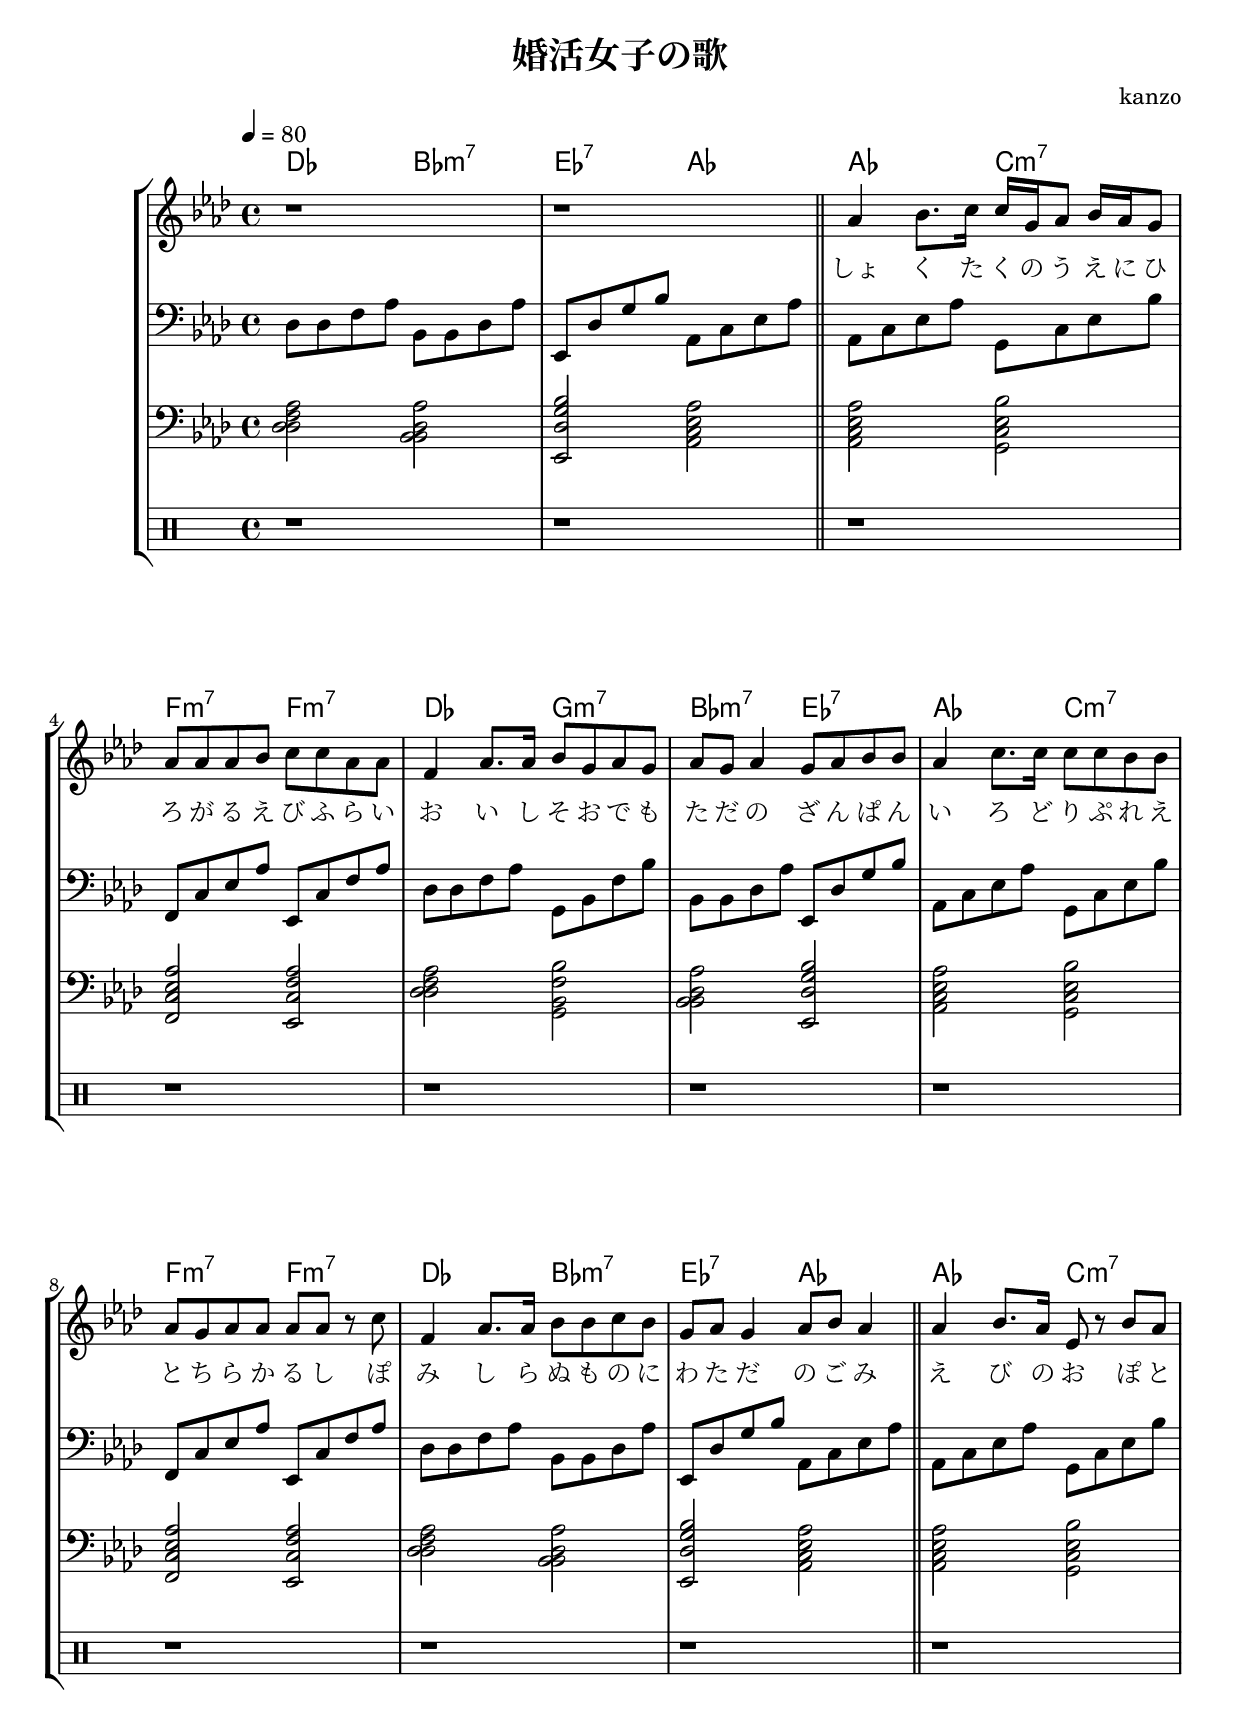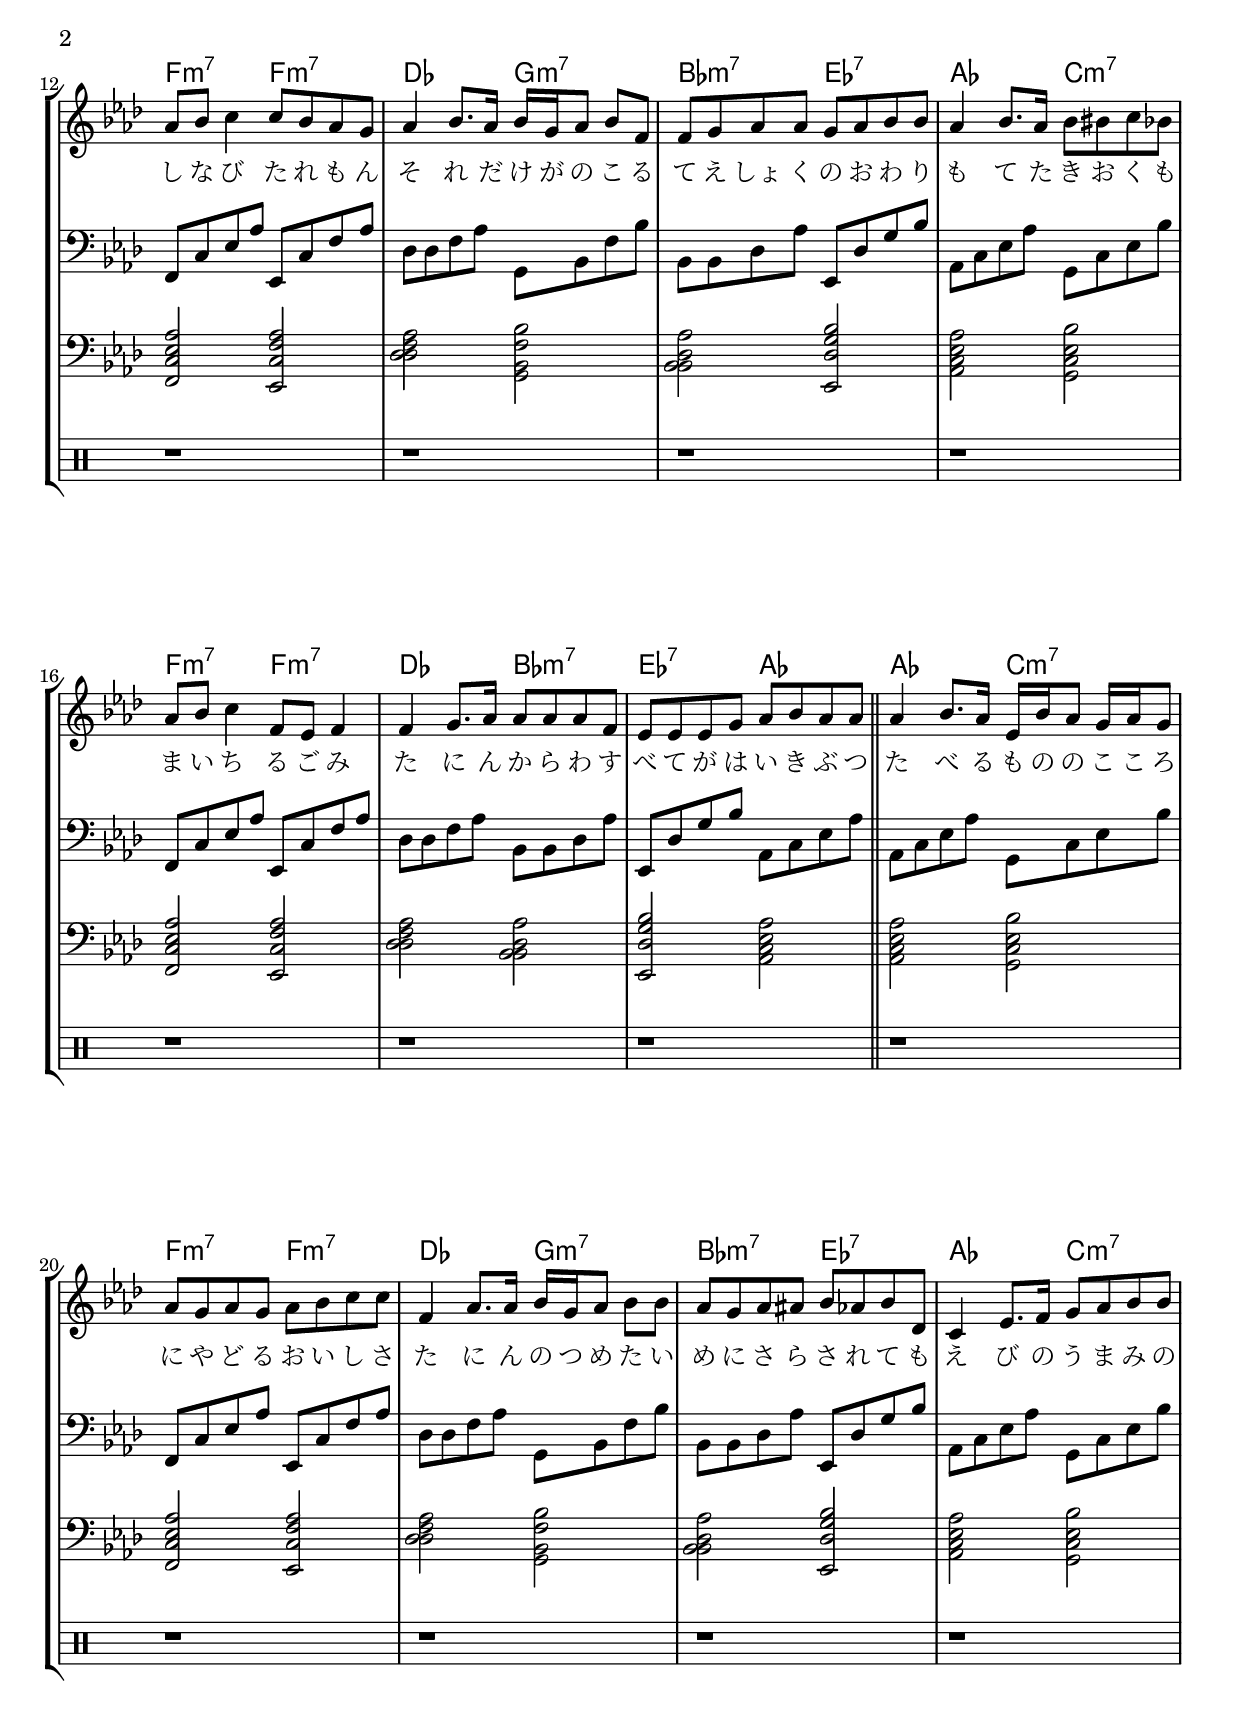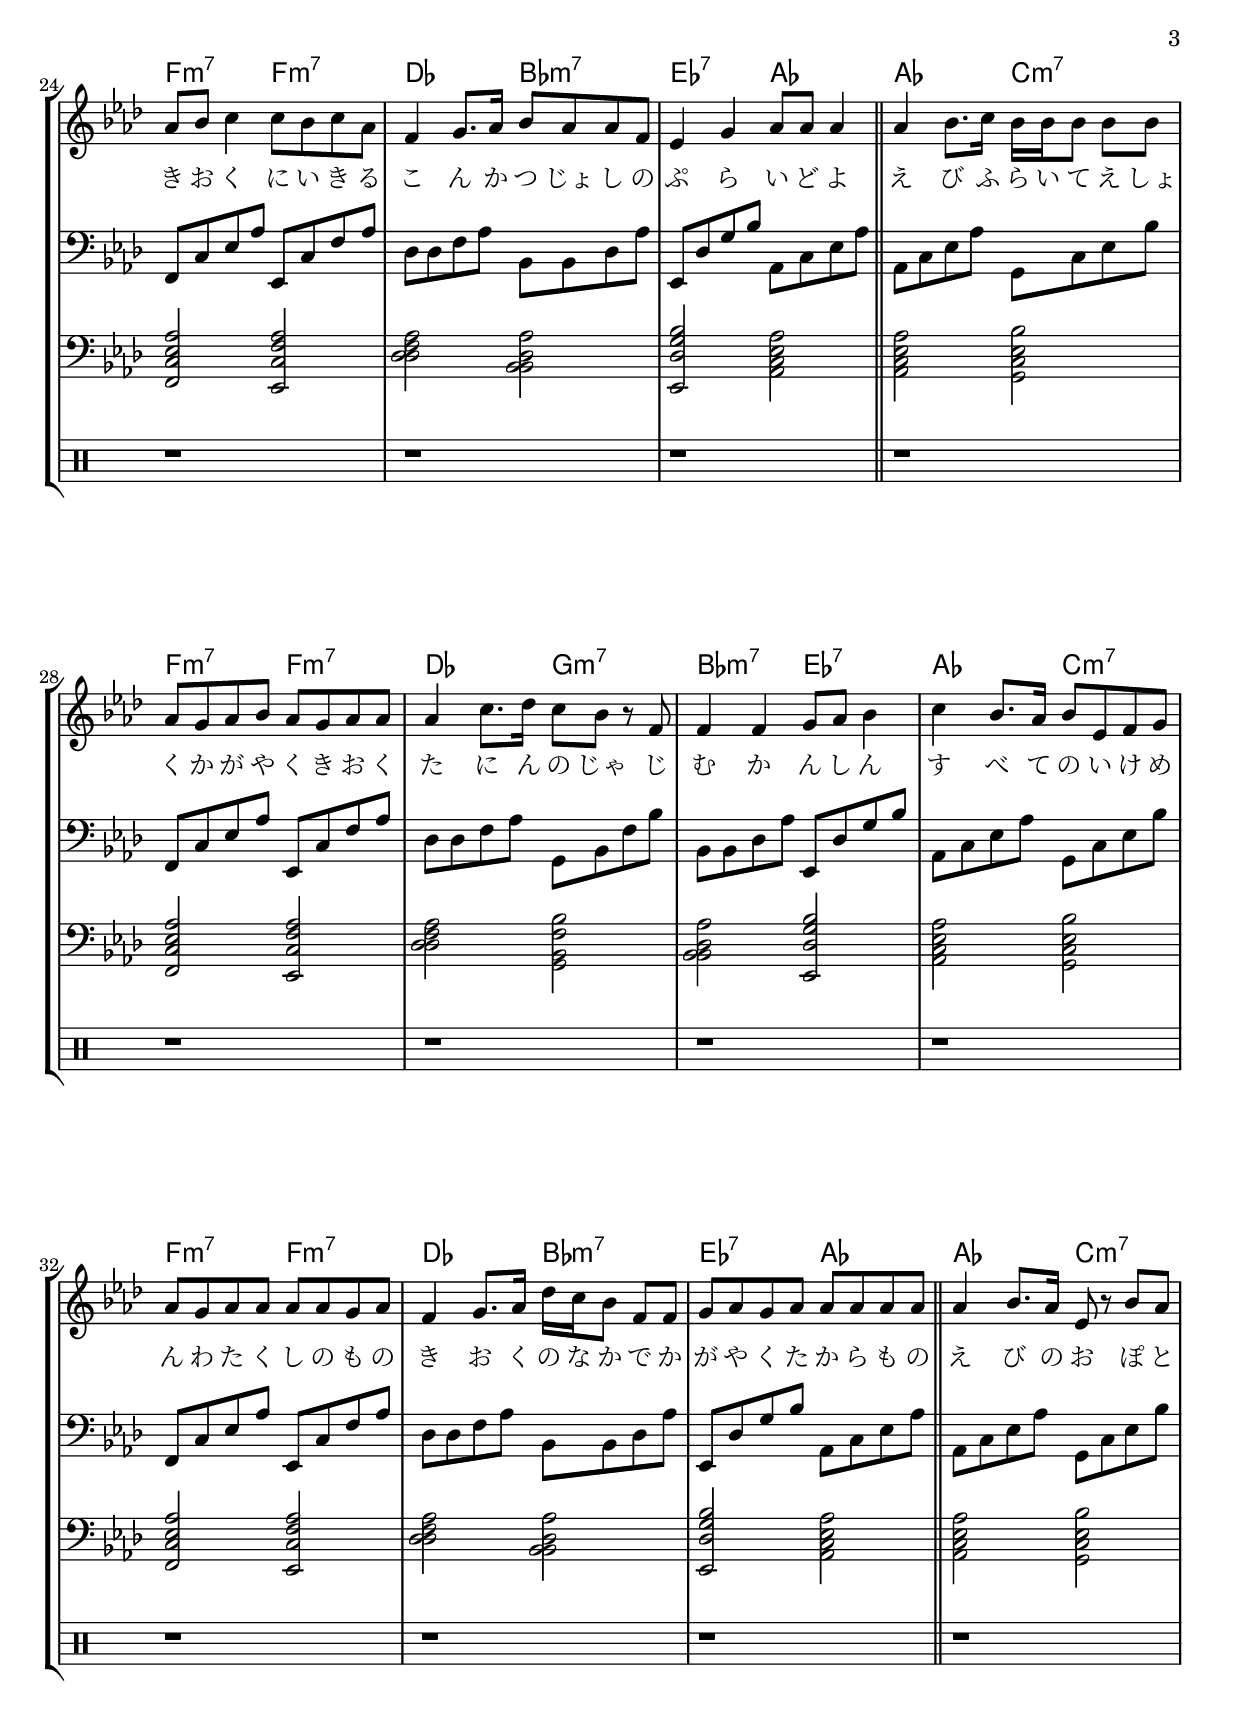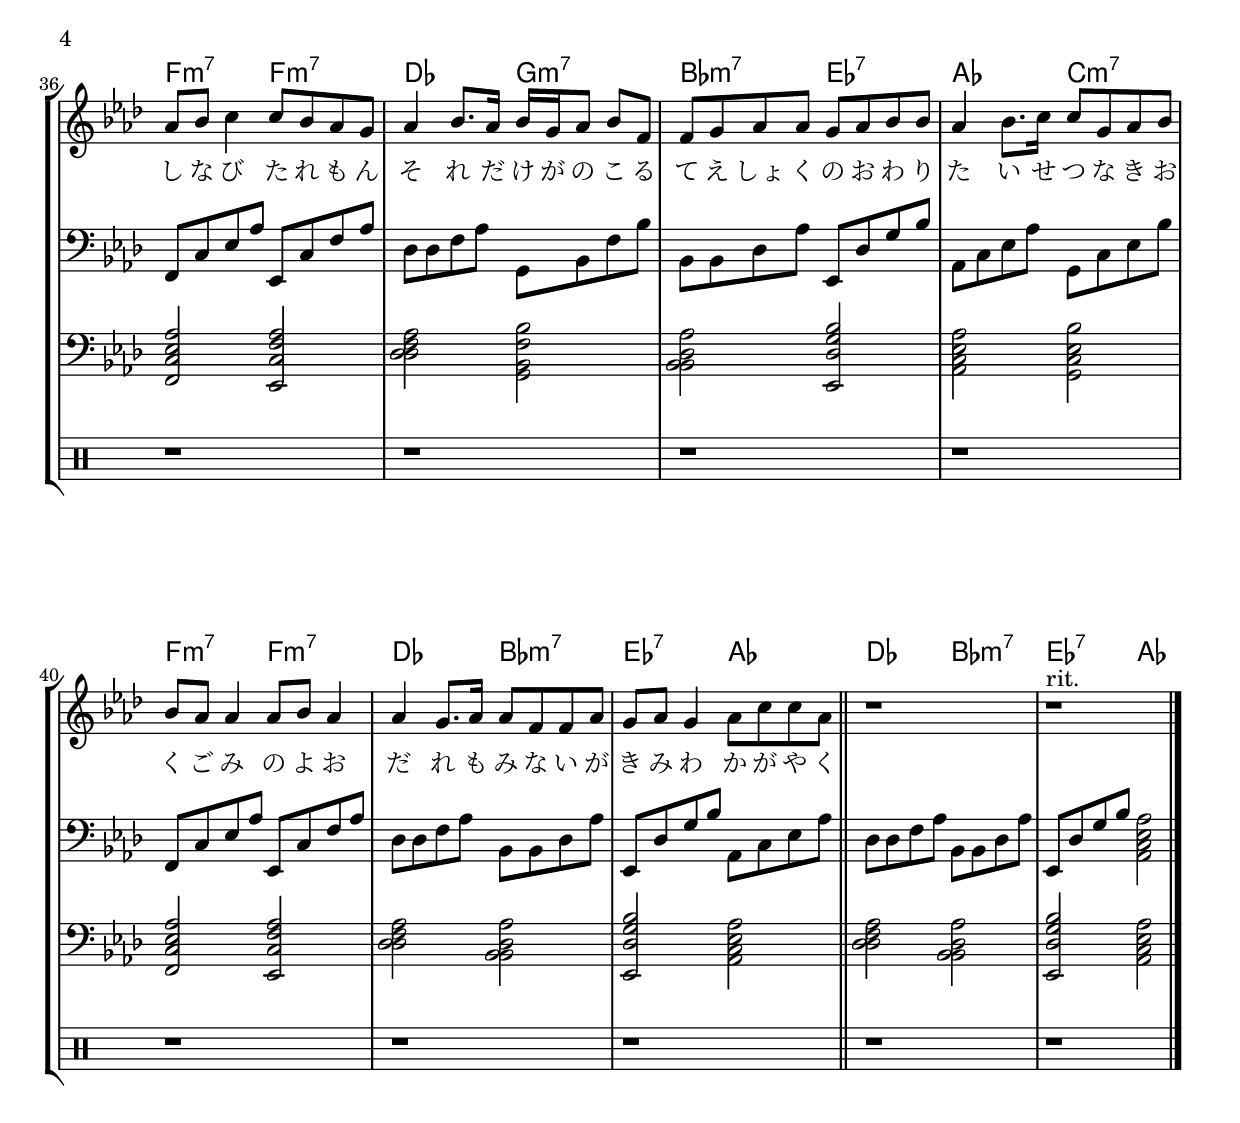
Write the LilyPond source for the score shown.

\version "2.12.1"

\header {
	title = \markup {婚活女子の歌}
	composer = \markup \center-column {kanzo}
}

harmony = \chordmode {
	des2 bes:min7 es:7 as 

	as c:min7 f:min7 f:min7 des g:min7 bes:min7 es:7 as c:min7 f:min7 f:min7 des bes:min7 es:7 as 

	as c:min7 f:min7 f:min7 des g:min7 bes:min7 es:7 as c:min7 f:min7 f:min7 des bes:min7 es:7 as 

	as c:min7 f:min7 f:min7 des g:min7 bes:min7 es:7 as c:min7 f:min7 f:min7 des bes:min7 es:7 as 

	as c:min7 f:min7 f:min7 des g:min7 bes:min7 es:7 as c:min7 f:min7 f:min7 des bes:min7 es:7 as 

	as c:min7 f:min7 f:min7 des g:min7 bes:min7 es:7 as c:min7 f:min7 f:min7 des bes:min7 es:7 as 

	des bes:min7 es:7 as 
}

melody = {
	\key as \major
	\tempo 4 = 80
	r1 | r1   
	\set Staff.midiInstrument = #"fss0.35"
	\set Staff.midiMinimumVolume = #0.7
	\set Staff.midiMaximumVolume = #0.9
	as'4  bes'8.  c''16  c''16  g'16  as'8  bes'16  as'16  g'8 
	as'8  as'8  as'8  bes'8  c''8  c''8  as'8  as'8 
	f'4  as'8.  as'16  bes'8  g'8  as'8  g'8 
	as'8  g'8  as'4  g'8  as'8  bes'8  bes'8 
	as'4  c''8.  c''16  c''8  c''8  bes'8  bes'8 
	as'8  g'8  as'8  as'8  as'8  as'8  r8  c''8 
	f'4  as'8.  as'16  bes'8  bes'8  c''8  bes'8 
	g'8  as'8  g'4  as'8  bes'8  as'4
	\set Staff.midiInstrument = #"fss0.35"
	\set Staff.midiMinimumVolume = #0.7
	\set Staff.midiMaximumVolume = #0.9
	as'4  bes'8.  as'16  es'8  r8  bes'8  as'8 
	as'8  bes'8  c''4  c''8  bes'8  as'8  g'8 
	as'4  bes'8.  as'16  bes'16  g'16  as'8  bes'8  f'8 
	f'8  g'8  as'8  as'8  g'8  as'8  bes'8  bes'8 
	as'4  bes'8.  as'16  bes'8  bis'8  c''8  bes'8 
	as'8  bes'8  c''4  f'8  es'8  f'4 
	f'4  g'8.  as'16  as'8  as'8  as'8  f'8 
	es'8  es'8  es'8  g'8  as'8  bes'8  as'8  as'8
	\set Staff.midiInstrument = #"fss0.35"
	\set Staff.midiMinimumVolume = #0.7
	\set Staff.midiMaximumVolume = #0.9
	as'4  bes'8.  as'16  es'16  bes'16  as'8  g'16  as'16  g'8 
	as'8  g'8  as'8  g'8  as'8  bes'8  c''8  c''8 
	f'4  as'8.  as'16  bes'16  g'16  as'8  bes'8  bes'8 
	as'8  g'8  as'8  ais'8  bes'8  as'8  bes'8  des'8 
	c'4  es'8.  f'16  g'8  as'8  bes'8  bes'8 
	as'8  bes'8  c''4  c''8  bes'8  c''8  as'8 
	f'4  g'8.  as'16  bes'8  as'8  as'8  f'8 
	es'4  g'4  as'8  as'8  as'4
	\set Staff.midiInstrument = #"fss0.35"
	\set Staff.midiMinimumVolume = #0.7
	\set Staff.midiMaximumVolume = #0.9
	as'4  bes'8.  c''16  bes'16  bes'16  bes'8  bes'8  bes'8 
	as'8  g'8  as'8  bes'8  as'8  g'8  as'8  as'8 
	as'4  c''8.  des''16  c''8  bes'8  r8  f'8 
	f'4  f'4  g'8  as'8  bes'4 
	c''4  bes'8.  as'16  bes'8  es'8  f'8  g'8 
	as'8  g'8  as'8  as'8  as'8  as'8  g'8  as'8 
	f'4  g'8.  as'16  des''16  c''16  bes'8  f'8  f'8 
	g'8  as'8  g'8  as'8  as'8  as'8  as'8  as'8
	\set Staff.midiInstrument = #"fss0.35"
	\set Staff.midiMinimumVolume = #0.7
	\set Staff.midiMaximumVolume = #0.9
	as'4  bes'8.  as'16  es'8  r8  bes'8  as'8 
	as'8  bes'8  c''4  c''8  bes'8  as'8  g'8 
	as'4  bes'8.  as'16  bes'16  g'16  as'8  bes'8  f'8 
	f'8  g'8  as'8  as'8  g'8  as'8  bes'8  bes'8 
	as'4  bes'8.  c''16  c''8  g'8  as'8  bes'8 
	bes'8  as'8  as'4  as'8  bes'8  as'4 
	as'4  g'8.  as'16  as'8  f'8  f'8  as'8 
	g'8  as'8  g'4  as'8  c''8  c''8  as'8
	r1 | r1^"rit." \bar "|."
}

words = \lyricmode {
	
	しょ  く  た  く  の  う  え  に  ひ  ろ  が  る  え  び  ふ  ら  い  お  い  し  そ  お  で  も  た  だ  の  ざ  ん  ぱ  ん  い  ろ  ど  り  ぷ  れ  え  と  ち  ら  か  る  し  ぽ  み  し  ら  ぬ  も  の  に  わ  た  だ  の  ご  み  
	え  び  の  お  ぽ  と  し  な  び  た  れ  も  ん  そ  れ  だ  け  が  の  こ  る  て  え  しょ  く  の  お  わ  り  も  て  た  き  お  く  も  ま  い  ち  る  ご  み  た  に  ん  か  ら  わ  す  べ  て  が  は  い  き  ぶ  つ  
	た  べ  る  も  の  の  こ  こ  ろ  に  や  ど  る  お  い  し  さ  た  に  ん  の  つ  め  た  い  め  に  さ  ら  さ  れ  て  も  え  び  の  う  ま  み  の  き  お  く  に  い  き  る  こ  ん  か  つ  じょ  し  の  ぷ  ら  い  ど  よ  
	え  び  ふ  ら  い  て  え  しょ  く  か  が  や  く  き  お  く  た  に  ん  の  じゃ  じ  む  か  ん  し  ん  す  べ  て  の  い  け  め  ん  わ  た  く  し  の  も  の  き  お  く  の  な  か  で  か  が  や  く  た  か  ら  も  の  
	え  び  の  お  ぽ  と  し  な  び  た  れ  も  ん  そ  れ  だ  け  が  の  こ  る  て  え  しょ  く  の  お  わ  り  た  い  せ  つ  な  き  お  く  ご  み  の  よ  お  だ  れ  も  み  な  い  が  き  み  わ  か  が  や  く  
	
}

tempochange = {
	\tempo 4 = 80
	r1 | r1 \bar "||"
	\tempo 4 = 80
	r1 | r1 | r1 | r1 | r1 | r1 | r1 | r1 \bar "||"
	\tempo 4 = 80
	r1 | r1 | r1 | r1 | r1 | r1 | r1 | r1 \bar "||"
	\tempo 4 = 80
	r1 | r1 | r1 | r1 | r1 | r1 | r1 | r1 \bar "||"
	\tempo 4 = 80
	r1 | r1 | r1 | r1 | r1 | r1 | r1 | r1 \bar "||"
	\tempo 4 = 80
	r1 | r1 | r1 | r1 | r1 | r1 | r1 | r1 \bar "||"
	\tempo 4 = 80
	r1 | \tempo 4 = 60 r2 \tempo 4 = 53 r2 \bar "|."
}

mainacc = {
	\clef bass
	\set Staff.midiInstrument = #"Acoustic Guitar (steel)"
	\set Staff.midiMinimumVolume = #0.3
	\set Staff.midiMaximumVolume = #0.6
	\key as \major
	\tempo 4 = 80
	des8 des8 f8 as8
	bes,8 bes,8 des8 as8
	es,8 des8 g8 bes8
	as,8 c8 es8 as8
	\bar "||"

	\set Staff.midiInstrument = #"Acoustic Guitar (steel)"
	\set Staff.midiMinimumVolume = #0.3
	\set Staff.midiMaximumVolume = #0.6
	as,8 c8 es8 as8
	g,8 c8 es8 bes8
	f,8 c8 es8 as8
	es,8 c8 f8 as8
	des8 des8 f8 as8
	g,8 bes,8 f8 bes8
	bes,8 bes,8 des8 as8
	es,8 des8 g8 bes8
	as,8 c8 es8 as8
	g,8 c8 es8 bes8
	f,8 c8 es8 as8
	es,8 c8 f8 as8
	des8 des8 f8 as8
	bes,8 bes,8 des8 as8
	es,8 des8 g8 bes8
	as,8 c8 es8 as8
	\bar "||"

	\set Staff.midiInstrument = #"Acoustic Guitar (steel)"
	\set Staff.midiMinimumVolume = #0.3
	\set Staff.midiMaximumVolume = #0.6
	as,8 c8 es8 as8
	g,8 c8 es8 bes8
	f,8 c8 es8 as8
	es,8 c8 f8 as8
	des8 des8 f8 as8
	g,8 bes,8 f8 bes8
	bes,8 bes,8 des8 as8
	es,8 des8 g8 bes8
	as,8 c8 es8 as8
	g,8 c8 es8 bes8
	f,8 c8 es8 as8
	es,8 c8 f8 as8
	des8 des8 f8 as8
	bes,8 bes,8 des8 as8
	es,8 des8 g8 bes8
	as,8 c8 es8 as8
	\bar "||"

	\set Staff.midiInstrument = #"Acoustic Guitar (steel)"
	\set Staff.midiMinimumVolume = #0.3
	\set Staff.midiMaximumVolume = #0.6
	as,8 c8 es8 as8
	g,8 c8 es8 bes8
	f,8 c8 es8 as8
	es,8 c8 f8 as8
	des8 des8 f8 as8
	g,8 bes,8 f8 bes8
	bes,8 bes,8 des8 as8
	es,8 des8 g8 bes8
	as,8 c8 es8 as8
	g,8 c8 es8 bes8
	f,8 c8 es8 as8
	es,8 c8 f8 as8
	des8 des8 f8 as8
	bes,8 bes,8 des8 as8
	es,8 des8 g8 bes8
	as,8 c8 es8 as8
	\bar "||"

	\set Staff.midiInstrument = #"Acoustic Guitar (steel)"
	\set Staff.midiMinimumVolume = #0.3
	\set Staff.midiMaximumVolume = #0.6
	as,8 c8 es8 as8
	g,8 c8 es8 bes8
	f,8 c8 es8 as8
	es,8 c8 f8 as8
	des8 des8 f8 as8
	g,8 bes,8 f8 bes8
	bes,8 bes,8 des8 as8
	es,8 des8 g8 bes8
	as,8 c8 es8 as8
	g,8 c8 es8 bes8
	f,8 c8 es8 as8
	es,8 c8 f8 as8
	des8 des8 f8 as8
	bes,8 bes,8 des8 as8
	es,8 des8 g8 bes8
	as,8 c8 es8 as8
	\bar "||"

	\set Staff.midiInstrument = #"Acoustic Guitar (steel)"
	\set Staff.midiMinimumVolume = #0.3
	\set Staff.midiMaximumVolume = #0.6
	as,8 c8 es8 as8
	g,8 c8 es8 bes8
	f,8 c8 es8 as8
	es,8 c8 f8 as8
	des8 des8 f8 as8
	g,8 bes,8 f8 bes8
	bes,8 bes,8 des8 as8
	es,8 des8 g8 bes8
	as,8 c8 es8 as8
	g,8 c8 es8 bes8
	f,8 c8 es8 as8
	es,8 c8 f8 as8
	des8 des8 f8 as8
	bes,8 bes,8 des8 as8
	es,8 des8 g8 bes8
	as,8 c8 es8 as8
	\bar "||"

	\set Staff.midiInstrument = #"Acoustic Guitar (steel)"
	\set Staff.midiMinimumVolume = #0.3
	\set Staff.midiMaximumVolume = #0.6
	des8 des8 f8 as8
	bes,8 bes,8 des8 as8
	es,8 des8 g8 bes8
	<as, c es as>2
	\bar "|."
}

subacc = {
	\clef bass
	\set Staff.midiInstrument = #"Electric Guitar (clean)"
	\set Staff.midiMinimumVolume = #0.3
	\set Staff.midiMaximumVolume = #0.6
	\key as \major
	\tempo 4 = 80
	<des des f as>2
	<bes, bes, des as>2
	<es, des g bes>2
	<as, c es as>2
	\bar "||"

	\set Staff.midiInstrument = #"Electric Guitar (clean)"
	\set Staff.midiMinimumVolume = #0.3
	\set Staff.midiMaximumVolume = #0.6
	<as, c es as>2
	<g, c es bes>2
	<f, c es as>2
	<es, c f as>2
	<des des f as>2
	<g, bes, f bes>2
	<bes, bes, des as>2
	<es, des g bes>2
	<as, c es as>2
	<g, c es bes>2
	<f, c es as>2
	<es, c f as>2
	<des des f as>2
	<bes, bes, des as>2
	<es, des g bes>2
	<as, c es as>2
	\bar "||"

	\set Staff.midiInstrument = #"Electric Guitar (clean)"
	\set Staff.midiMinimumVolume = #0.3
	\set Staff.midiMaximumVolume = #0.6
	<as, c es as>2
	<g, c es bes>2
	<f, c es as>2
	<es, c f as>2
	<des des f as>2
	<g, bes, f bes>2
	<bes, bes, des as>2
	<es, des g bes>2
	<as, c es as>2
	<g, c es bes>2
	<f, c es as>2
	<es, c f as>2
	<des des f as>2
	<bes, bes, des as>2
	<es, des g bes>2
	<as, c es as>2
	\bar "||"

	\set Staff.midiInstrument = #"Electric Guitar (clean)"
	\set Staff.midiMinimumVolume = #0.3
	\set Staff.midiMaximumVolume = #0.6
	<as, c es as>2
	<g, c es bes>2
	<f, c es as>2
	<es, c f as>2
	<des des f as>2
	<g, bes, f bes>2
	<bes, bes, des as>2
	<es, des g bes>2
	<as, c es as>2
	<g, c es bes>2
	<f, c es as>2
	<es, c f as>2
	<des des f as>2
	<bes, bes, des as>2
	<es, des g bes>2
	<as, c es as>2
	\bar "||"

	\set Staff.midiInstrument = #"Electric Guitar (clean)"
	\set Staff.midiMinimumVolume = #0.3
	\set Staff.midiMaximumVolume = #0.6
	<as, c es as>2
	<g, c es bes>2
	<f, c es as>2
	<es, c f as>2
	<des des f as>2
	<g, bes, f bes>2
	<bes, bes, des as>2
	<es, des g bes>2
	<as, c es as>2
	<g, c es bes>2
	<f, c es as>2
	<es, c f as>2
	<des des f as>2
	<bes, bes, des as>2
	<es, des g bes>2
	<as, c es as>2
	\bar "||"

	\set Staff.midiInstrument = #"Electric Guitar (clean)"
	\set Staff.midiMinimumVolume = #0.3
	\set Staff.midiMaximumVolume = #0.6
	<as, c es as>2
	<g, c es bes>2
	<f, c es as>2
	<es, c f as>2
	<des des f as>2
	<g, bes, f bes>2
	<bes, bes, des as>2
	<es, des g bes>2
	<as, c es as>2
	<g, c es bes>2
	<f, c es as>2
	<es, c f as>2
	<des des f as>2
	<bes, bes, des as>2
	<es, des g bes>2
	<as, c es as>2
	\bar "||"

	\set Staff.midiInstrument = #"Electric Guitar (clean)"
	\set Staff.midiMinimumVolume = #0.3
	\set Staff.midiMaximumVolume = #0.6
	<des des f as>2
	<bes, bes, des as>2
	<es, des g bes>2
	<as, c es as>2
	\bar "|."
}

percA = {
	\drummode {
	r1 |r1 \bar "||"
	r1 |r1 |r1 |r1 |r1 |r1 |r1 |r1 \bar "||"
	r1 |r1 |r1 |r1 |r1 |r1 |r1 |r1 \bar "||"
	r1 |r1 |r1 |r1 |r1 |r1 |r1 |r1 \bar "||"
	r1 |r1 |r1 |r1 |r1 |r1 |r1 |r1 \bar "||"
	r1 |r1 |r1 |r1 |r1 |r1 |r1 |r1 \bar "||"
	r1 |r1 \bar "|."
	}
}

percB = {
	\drummode {
	r1 |r1 \bar "||"
	r1 |r1 |r1 |r1 |r1 |r1 |r1 |r1 \bar "||"
	r1 |r1 |r1 |r1 |r1 |r1 |r1 |r1 \bar "||"
	r1 |r1 |r1 |r1 |r1 |r1 |r1 |r1 \bar "||"
	r1 |r1 |r1 |r1 |r1 |r1 |r1 |r1 \bar "||"
	r1 |r1 |r1 |r1 |r1 |r1 |r1 |r1 \bar "||"
	r1 |r1 \bar "|."
	}
}

percC = {
	\drummode {
	r1 |r1 \bar "||"
	r1 |r1 |r1 |r1 |r1 |r1 |r1 |r1 \bar "||"
	r1 |r1 |r1 |r1 |r1 |r1 |r1 |r1 \bar "||"
	r1 |r1 |r1 |r1 |r1 |r1 |r1 |r1 \bar "||"
	r1 |r1 |r1 |r1 |r1 |r1 |r1 |r1 \bar "||"
	r1 |r1 |r1 |r1 |r1 |r1 |r1 |r1 \bar "||"
	r1 |r1 \bar "|."
	}
}

percD = {
	\drummode {
	r1 |r1 \bar "||"
	r1 |r1 |r1 |r1 |r1 |r1 |r1 |r1 \bar "||"
	r1 |r1 |r1 |r1 |r1 |r1 |r1 |r1 \bar "||"
	r1 |r1 |r1 |r1 |r1 |r1 |r1 |r1 \bar "||"
	r1 |r1 |r1 |r1 |r1 |r1 |r1 |r1 \bar "||"
	r1 |r1 |r1 |r1 |r1 |r1 |r1 |r1 \bar "||"
	r1 |r1 \bar "|."
	}
}

percE = {
	\drummode {
	r1 |r1 \bar "||"
	r1 |r1 |r1 |r1 |r1 |r1 |r1 |r1 \bar "||"
	r1 |r1 |r1 |r1 |r1 |r1 |r1 |r1 \bar "||"
	r1 |r1 |r1 |r1 |r1 |r1 |r1 |r1 \bar "||"
	r1 |r1 |r1 |r1 |r1 |r1 |r1 |r1 \bar "||"
	r1 |r1 |r1 |r1 |r1 |r1 |r1 |r1 \bar "||"
	r1 |r1 \bar "|."
	}
}

\score {
	<<
		\new StaffGroup <<
			\new ChordNames {\harmony}
			\new Voice = "melody" {\melody}
			\new Lyrics \lyricsto "melody" \words
			\new Staff = "mainacc" {\mainacc}
			\new Staff = "subacc" {\subacc}
			\new DrumStaff <<
				\new DrumVoice {\percA}
				\new DrumVoice {\percB}
				\new DrumVoice {\percC}
				\new DrumVoice {\percD}
				\new DrumVoice {\percE}
			>>
		>>
	>>
	\layout { }
}
